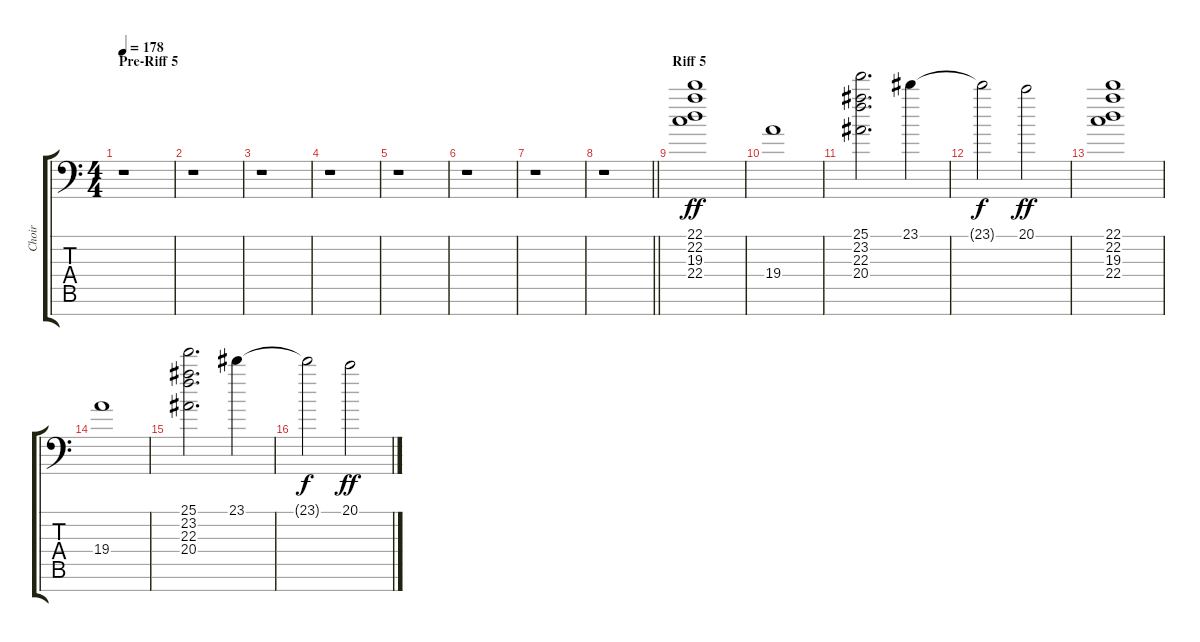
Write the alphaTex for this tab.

\track ("Choir" "Choir") {instrument choiraahs}
\staff {score tabs}
\tuning (E4 B3 G3 D3 A2 E2 C-1) {hide}
\ts (4 4)
\section ("" "Pre-Riff 5")
\tempo 178
\clef f4
\ks c
r.1{dy ff} |
r.1 |
r.1 |
r.1 |
r.1 |
r.1 |
r.1 |
\barLineRight lightlight
r.1 |
\section ("" "Riff 5")
(22.1 22.2 19.3 22.4).1 |
19.4.1 |
(25.1 23.2 22.3 20.4).2{d} 23.1.4 |
23.1{t}.2{dy f} 20.1.2{dy ff} |
(22.1 22.2 19.3 22.4).1 |
19.4.1 |
(25.1 23.2 22.3 20.4).2{d} 23.1.4 |
23.1{t}.2{dy f} 20.1.2{dy ff}
